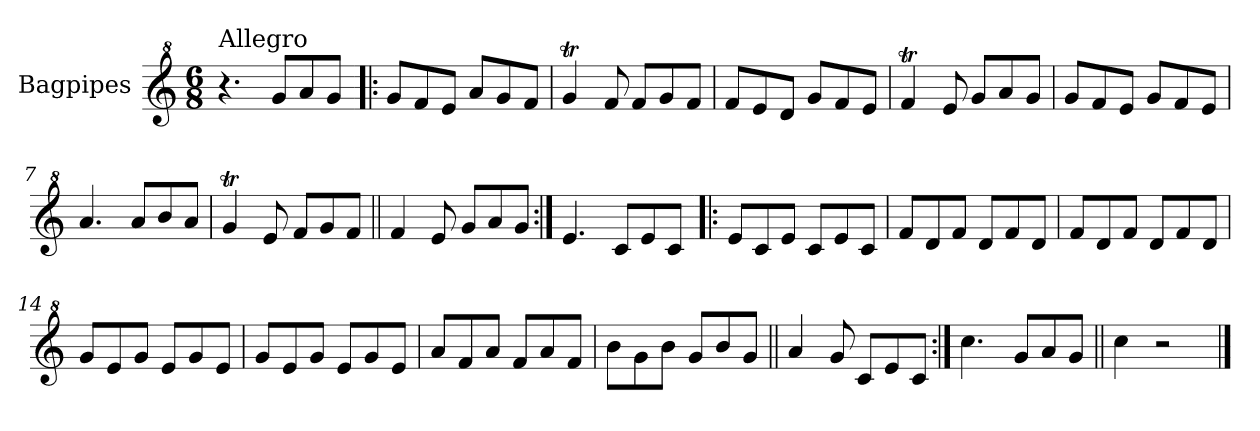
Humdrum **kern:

**kern
*part1
*staff1
*I"Bagpipes
*I'Bag
*clefG^2
*k[]
*C:
*M6/8
=1
!LO:TX:a:t=Allegro
4.r
8gg/L
8aa/
8gg/J
=2!|:
8gg/L
8ff/
8ee/J
8aa/L
8gg/
8ff/J
=3
4ggT/
8ff/
8ff/L
8gg/
8ff/J
=4
8ff/L
8ee/
8dd/J
8gg/L
8ff/
8ee/J
=5
4ffT/
8ee/
8gg/L
8aa/
8gg/J
=6
8gg/L
8ff/
8ee/J
8gg/L
8ff/
8ee/J
=7
4.aa/
8aa/L
8bb/
8aa/J
!!LO:LB:g=z
=8
4ggT/
8ee/
8ff/L
8gg/
8ff/J
=9||
4ff/
8ee/
8gg/L
8aa/
8gg/J
=10:|!
4.ee/
8cc/L
8ee/
8cc/J
=11!|:
8ee/L
8cc/
8ee/J
8cc/L
8ee/
8cc/J
=12
8ff/L
8dd/
8ff/J
8dd/L
8ff/
8dd/J
=13
8ff/L
8dd/
8ff/J
8dd/L
8ff/
8dd/J
!!LO:LB:g=z
=14
8gg/L
8ee/
8gg/J
8ee/L
8gg/
8ee/J
=15
8gg/L
8ee/
8gg/J
8ee/L
8gg/
8ee/J
=16
8aa/L
8ff/
8aa/J
8ff/L
8aa/
8ff/J
=17
8bb\L
8gg\
8bb\J
8gg/L
8bb/
8gg/J
=18||
4aa/
8gg/
8cc/L
8ee/
8cc/J
=19:|!
4.ccc\
8gg/L
8aa/
8gg/J
=20||
4ccc\
2r
==
*-
